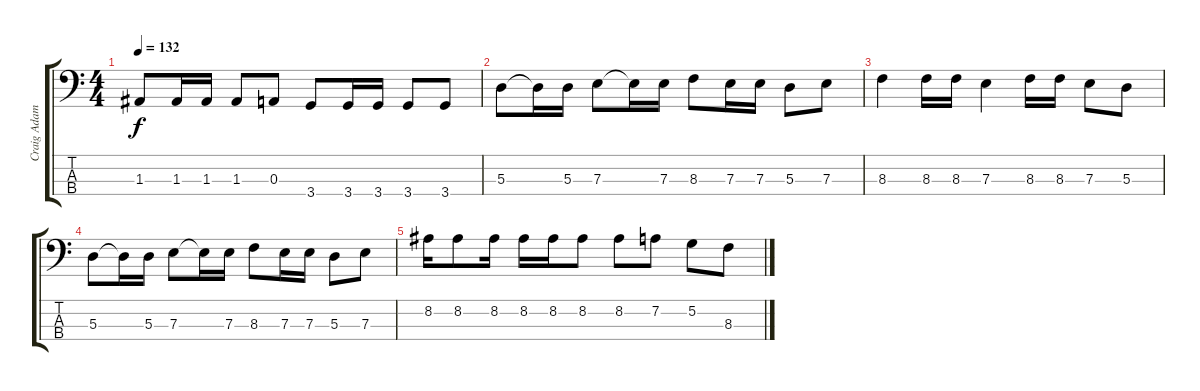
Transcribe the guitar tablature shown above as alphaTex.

\track ("Craig Adams" "Craig Adam") {instrument electricbassfinger}
\staff {score tabs}
\tuning (G2 D2 A1 E1) {hide}
\ts (4 4)
\tempo 132
\clef f4
\ks c
1.3.8{dy f} 1.3.16 1.3.16 1.3.8 0.3.8 3.4.8 3.4.16 3.4.16 3.4.8 3.4.8 |
5.3.8 5.3{t}.16 5.3.16 7.3.8 7.3{t}.16 7.3.16 8.3.8 7.3.16 7.3.16 5.3.8 7.3.8 |
8.3.4 8.3.16 8.3.16 7.3.4 8.3.16 8.3.16 7.3.8 5.3.8 |
5.3.8 5.3{t}.16 5.3.16 7.3.8 7.3{t}.16 7.3.16 8.3.8 7.3.16 7.3.16 5.3.8 7.3.8 |
8.2.16 8.2.8 8.2.16 8.2.16 8.2.16 8.2.8 8.2.8 7.2.8 5.2.8 8.3.8
